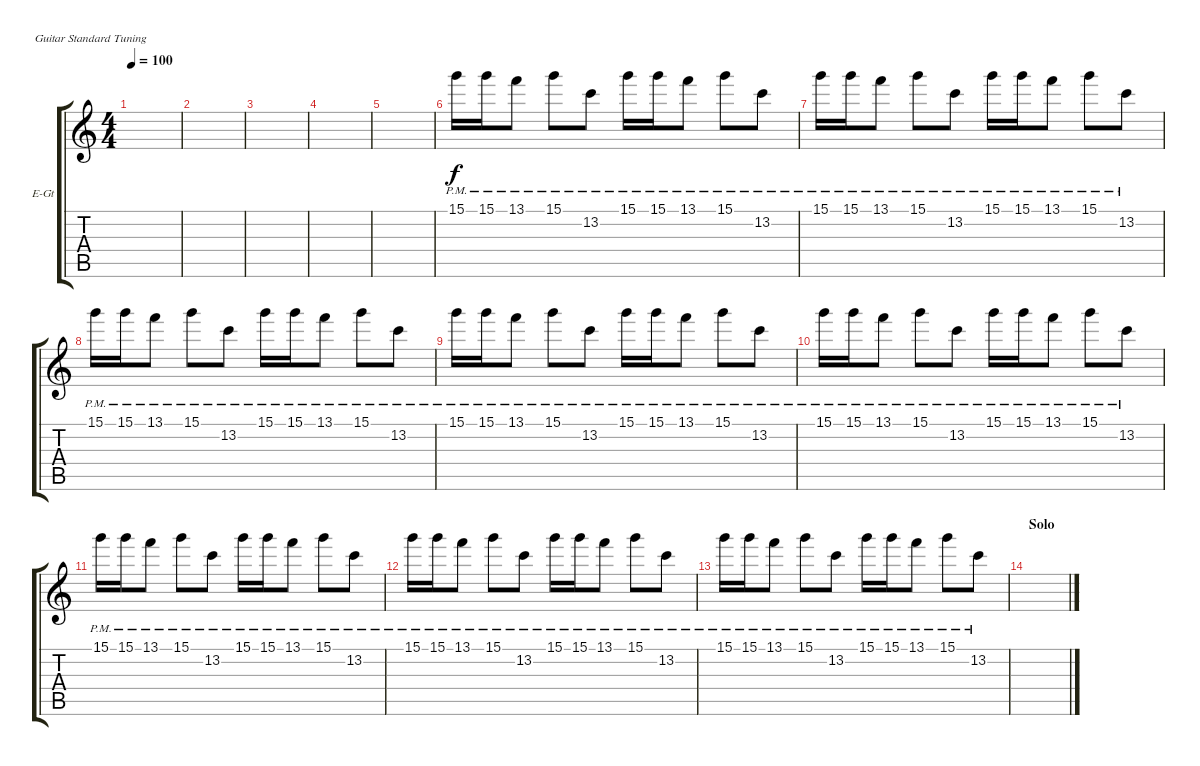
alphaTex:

\defaultSystemsLayout 4
\bracketExtendMode groupsimilarinstruments
\firstSystemTrackNameOrientation horizontal
\otherSystemsTrackNameOrientation horizontal
\track ("Bellamy Echo Guitar" "E-Gt") {instrument electricguitarclean}
\staff {score tabs}
\tuning (E4 B3 G3 D3 A2 E2)
\ts (4 4)
\tempo 100
\clef g2
\ks c
|
|
|
|
|
15.1{pm}.16 15.1{pm}.16 13.1{pm}.8 15.1{pm}.8 13.2{pm}.8 15.1{pm}.16 15.1{pm}.16 13.1{pm}.8 15.1{pm}.8 13.2{pm}.8 |
15.1{pm}.16 15.1{pm}.16 13.1{pm}.8 15.1{pm}.8 13.2{pm}.8 15.1{pm}.16 15.1{pm}.16 13.1{pm}.8 15.1{pm}.8 13.2{pm}.8 |
15.1{pm}.16 15.1{pm}.16 13.1{pm}.8 15.1{pm}.8 13.2{pm}.8 15.1{pm}.16 15.1{pm}.16 13.1{pm}.8 15.1{pm}.8 13.2{pm}.8 |
15.1{pm}.16 15.1{pm}.16 13.1{pm}.8 15.1{pm}.8 13.2{pm}.8 15.1{pm}.16 15.1{pm}.16 13.1{pm}.8 15.1{pm}.8 13.2{pm}.8 |
15.1{pm}.16 15.1{pm}.16 13.1{pm}.8 15.1{pm}.8 13.2{pm}.8 15.1{pm}.16 15.1{pm}.16 13.1{pm}.8 15.1{pm}.8 13.2{pm}.8 |
15.1{pm}.16 15.1{pm}.16 13.1{pm}.8 15.1{pm}.8 13.2{pm}.8 15.1{pm}.16 15.1{pm}.16 13.1{pm}.8 15.1{pm}.8 13.2{pm}.8 |
15.1{pm}.16 15.1{pm}.16 13.1{pm}.8 15.1{pm}.8 13.2{pm}.8 15.1{pm}.16 15.1{pm}.16 13.1{pm}.8 15.1{pm}.8 13.2{pm}.8 |
15.1{pm}.16 15.1{pm}.16 13.1{pm}.8 15.1{pm}.8 13.2{pm}.8 15.1{pm}.16 15.1{pm}.16 13.1{pm}.8 15.1{pm}.8 13.2{pm}.8 |
\section ("" "Solo")
